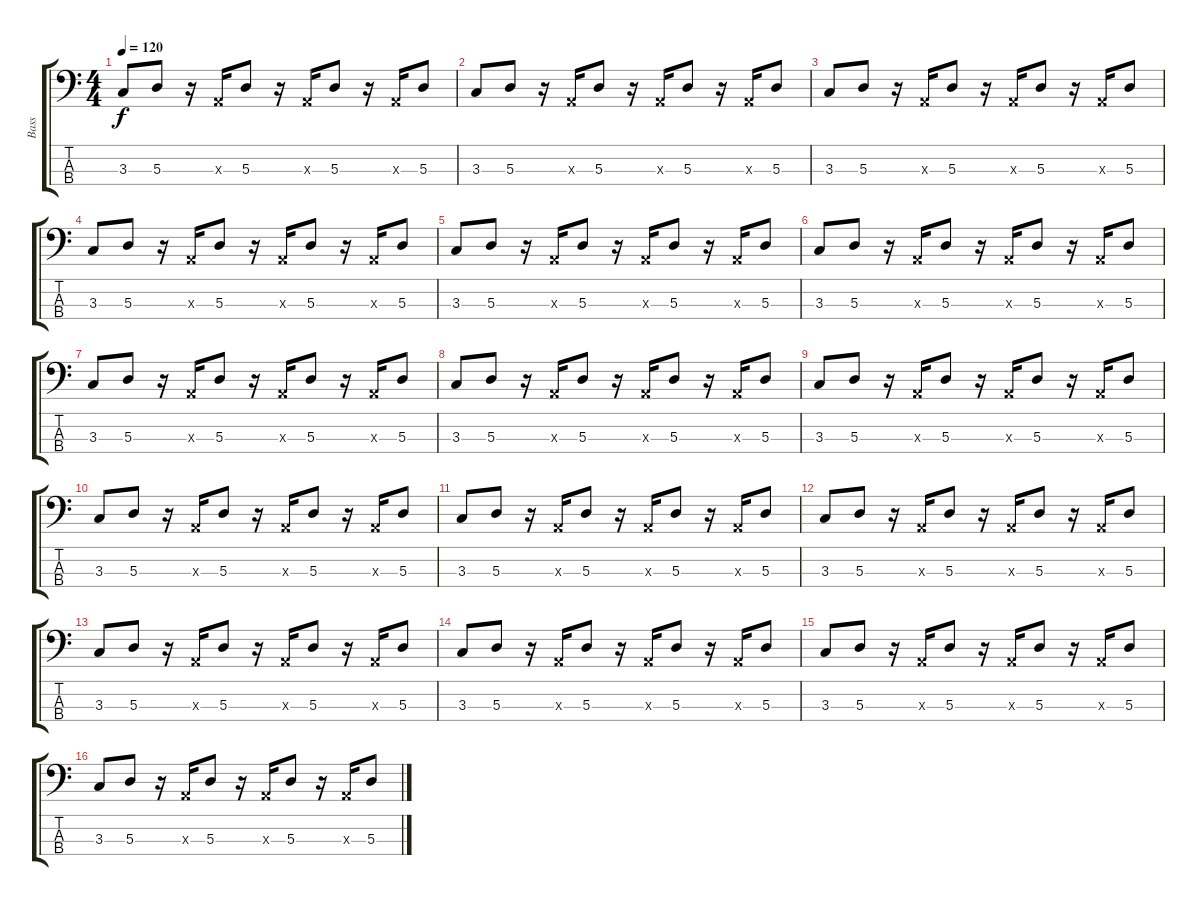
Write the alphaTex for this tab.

\track ("Bass" "Bass") {instrument electricbassfinger}
\staff {score tabs}
\tuning (G2 D2 A1 E1) {hide}
\ts (4 4)
\tempo 120
\clef f4
\ks c
3.3.8{dy f instrument electricbassfinger} 5.3.8 r.16 0.3{x}.16 5.3.8 r.16 0.3{x}.16 5.3.8 r.16 0.3{x}.16 5.3.8 |
3.3.8 5.3.8 r.16 0.3{x}.16 5.3.8 r.16 0.3{x}.16 5.3.8 r.16 0.3{x}.16 5.3.8 |
3.3.8 5.3.8 r.16 0.3{x}.16 5.3.8 r.16 0.3{x}.16 5.3.8 r.16 0.3{x}.16 5.3.8 |
3.3.8 5.3.8 r.16 0.3{x}.16 5.3.8 r.16 0.3{x}.16 5.3.8 r.16 0.3{x}.16 5.3.8 |
3.3.8 5.3.8 r.16 0.3{x}.16 5.3.8 r.16 0.3{x}.16 5.3.8 r.16 0.3{x}.16 5.3.8 |
3.3.8 5.3.8 r.16 0.3{x}.16 5.3.8 r.16 0.3{x}.16 5.3.8 r.16 0.3{x}.16 5.3.8 |
3.3.8 5.3.8 r.16 0.3{x}.16 5.3.8 r.16 0.3{x}.16 5.3.8 r.16 0.3{x}.16 5.3.8 |
3.3.8 5.3.8 r.16 0.3{x}.16 5.3.8 r.16 0.3{x}.16 5.3.8 r.16 0.3{x}.16 5.3.8 |
3.3.8 5.3.8 r.16 0.3{x}.16 5.3.8 r.16 0.3{x}.16 5.3.8 r.16 0.3{x}.16 5.3.8 |
3.3.8 5.3.8 r.16 0.3{x}.16 5.3.8 r.16 0.3{x}.16 5.3.8 r.16 0.3{x}.16 5.3.8 |
3.3.8 5.3.8 r.16 0.3{x}.16 5.3.8 r.16 0.3{x}.16 5.3.8 r.16 0.3{x}.16 5.3.8 |
3.3.8 5.3.8 r.16 0.3{x}.16 5.3.8 r.16 0.3{x}.16 5.3.8 r.16 0.3{x}.16 5.3.8 |
3.3.8 5.3.8 r.16 0.3{x}.16 5.3.8 r.16 0.3{x}.16 5.3.8 r.16 0.3{x}.16 5.3.8 |
3.3.8 5.3.8 r.16 0.3{x}.16 5.3.8 r.16 0.3{x}.16 5.3.8 r.16 0.3{x}.16 5.3.8 |
3.3.8 5.3.8 r.16 0.3{x}.16 5.3.8 r.16 0.3{x}.16 5.3.8 r.16 0.3{x}.16 5.3.8 |
3.3.8 5.3.8 r.16 0.3{x}.16 5.3.8 r.16 0.3{x}.16 5.3.8 r.16 0.3{x}.16 5.3.8
